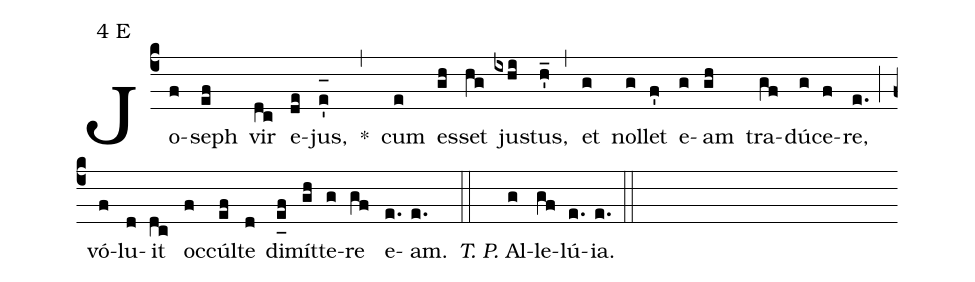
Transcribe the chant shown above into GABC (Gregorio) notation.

mode:4 E;
%%
(c4) Jo(f)seph(ef) vir(dc) e(de)jus,(e'_[oh:h]) *(,) cum(e) es(gh)set(hg) ju(ixhi)stus,(h'_) (,) et(g) nol(g)let(f') e(g)am(gh) tra(gf)dú(g)ce(f)re,(e.) (;) vó(f)lu(d)it(dc) oc(f)cúl(ef)te(d) di(e_[uh:l]f)mít(gh)te(g)re(gf) e(e.)am.(e.) (::) <i>T. P.</i> Al(g)le(gf)lú(e.){ia}.(e.) (::)
